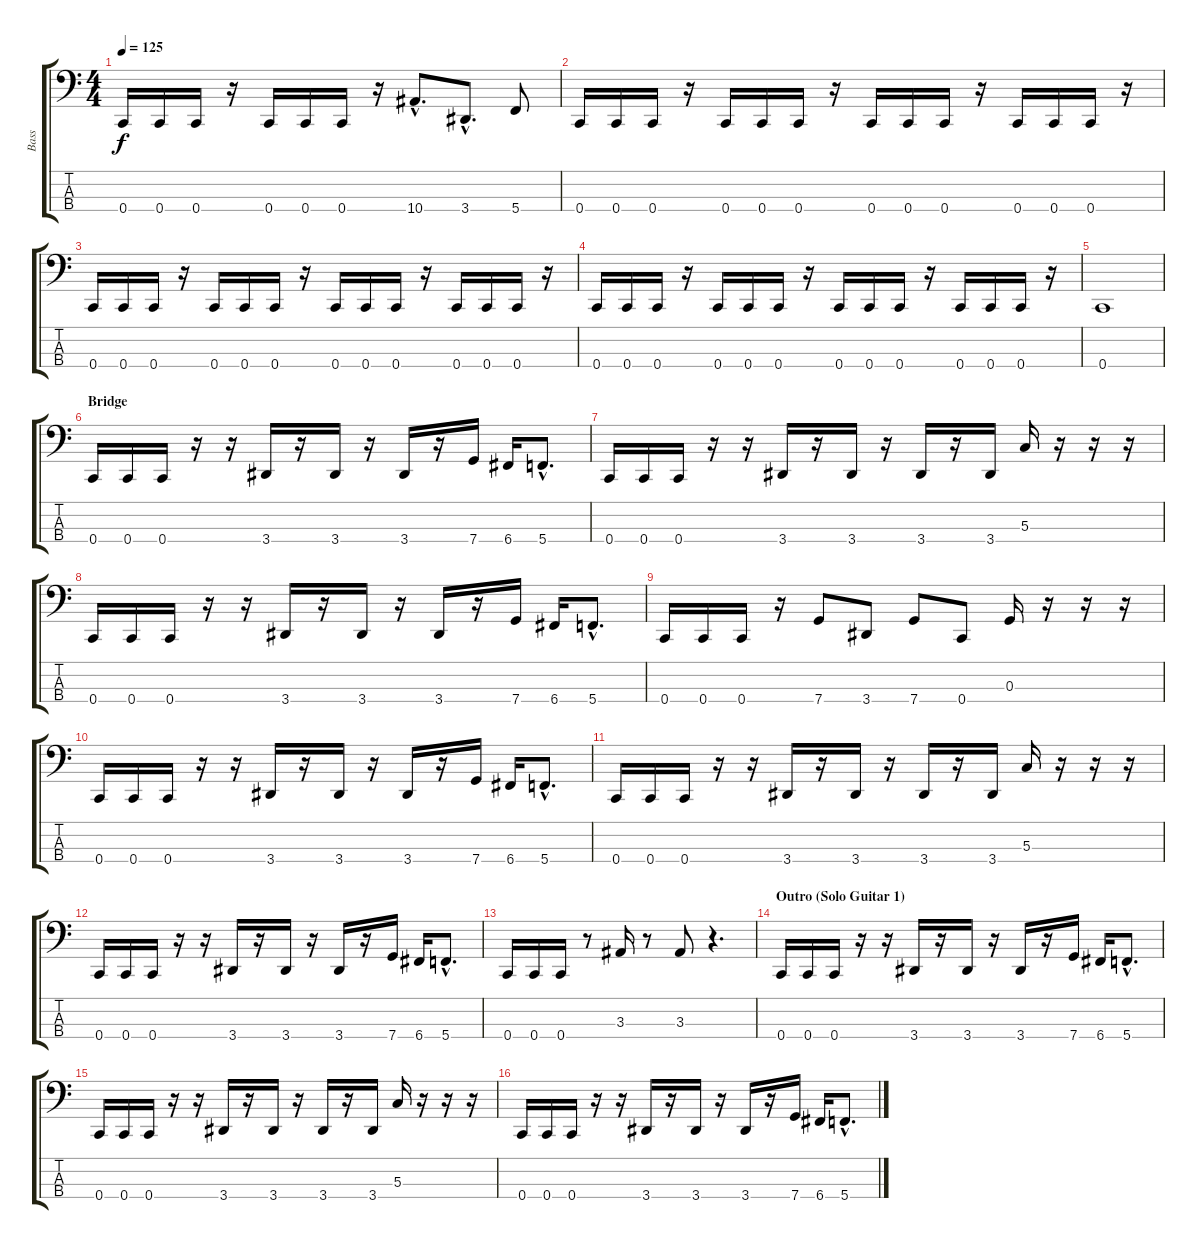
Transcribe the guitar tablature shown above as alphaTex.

\track ("Bass" "Bass") {instrument electricbasspick}
\staff {score tabs}
\tuning (F2 C2 G1 C1) {hide}
\ts (4 4)
\tempo 125
\clef f4
\ks c
0.4.16{dy f} 0.4.16 0.4.16 r.16 0.4.16 0.4.16 0.4.16 r.16 10.4{hac}.8{d} 3.4{hac}.8{d} 5.4.8 |
0.4.16 0.4.16 0.4.16 r.16 0.4.16 0.4.16 0.4.16 r.16 0.4.16 0.4.16 0.4.16 r.16 0.4.16 0.4.16 0.4.16 r.16 |
0.4.16 0.4.16 0.4.16 r.16 0.4.16 0.4.16 0.4.16 r.16 0.4.16 0.4.16 0.4.16 r.16 0.4.16 0.4.16 0.4.16 r.16 |
0.4.16 0.4.16 0.4.16 r.16 0.4.16 0.4.16 0.4.16 r.16 0.4.16 0.4.16 0.4.16 r.16 0.4.16 0.4.16 0.4.16 r.16 |
0.4.1 |
\section ("" "Bridge")
0.4.16{volume 16} 0.4.16 0.4.16 r.16 r.16 3.4.16 r.16 3.4.16 r.16 3.4.16 r.16 7.4.16 6.4.16 5.4{hac}.8{d} |
0.4.16 0.4.16 0.4.16 r.16 r.16 3.4.16 r.16 3.4.16 r.16 3.4.16 r.16 3.4.16 5.3.16 r.16 r.16 r.16 |
0.4.16 0.4.16 0.4.16 r.16 r.16 3.4.16 r.16 3.4.16 r.16 3.4.16 r.16 7.4.16 6.4.16 5.4{hac}.8{d} |
0.4.16 0.4.16 0.4.16 r.16 7.4.8 3.4.8 7.4.8 0.4.8 0.3.16 r.16 r.16 r.16 |
0.4.16 0.4.16 0.4.16 r.16 r.16 3.4.16 r.16 3.4.16 r.16 3.4.16 r.16 7.4.16 6.4.16 5.4{hac}.8{d} |
0.4.16 0.4.16 0.4.16 r.16 r.16 3.4.16 r.16 3.4.16 r.16 3.4.16 r.16 3.4.16 5.3.16 r.16 r.16 r.16 |
0.4.16 0.4.16 0.4.16 r.16 r.16 3.4.16 r.16 3.4.16 r.16 3.4.16 r.16 7.4.16 6.4.16 5.4{hac}.8{d} |
0.4.16 0.4.16 0.4.16 r.8 3.3.16 r.8 3.3.8 r.4{d} |
\section ("" "Outro (Solo Guitar 1)")
0.4.16 0.4.16 0.4.16 r.16 r.16 3.4.16 r.16 3.4.16 r.16 3.4.16 r.16 7.4.16 6.4.16 5.4{hac}.8{d} |
0.4.16 0.4.16 0.4.16 r.16 r.16 3.4.16 r.16 3.4.16 r.16 3.4.16 r.16 3.4.16 5.3.16 r.16 r.16 r.16 |
0.4.16 0.4.16 0.4.16 r.16 r.16 3.4.16 r.16 3.4.16 r.16 3.4.16 r.16 7.4.16 6.4.16 5.4{hac}.8{d}
